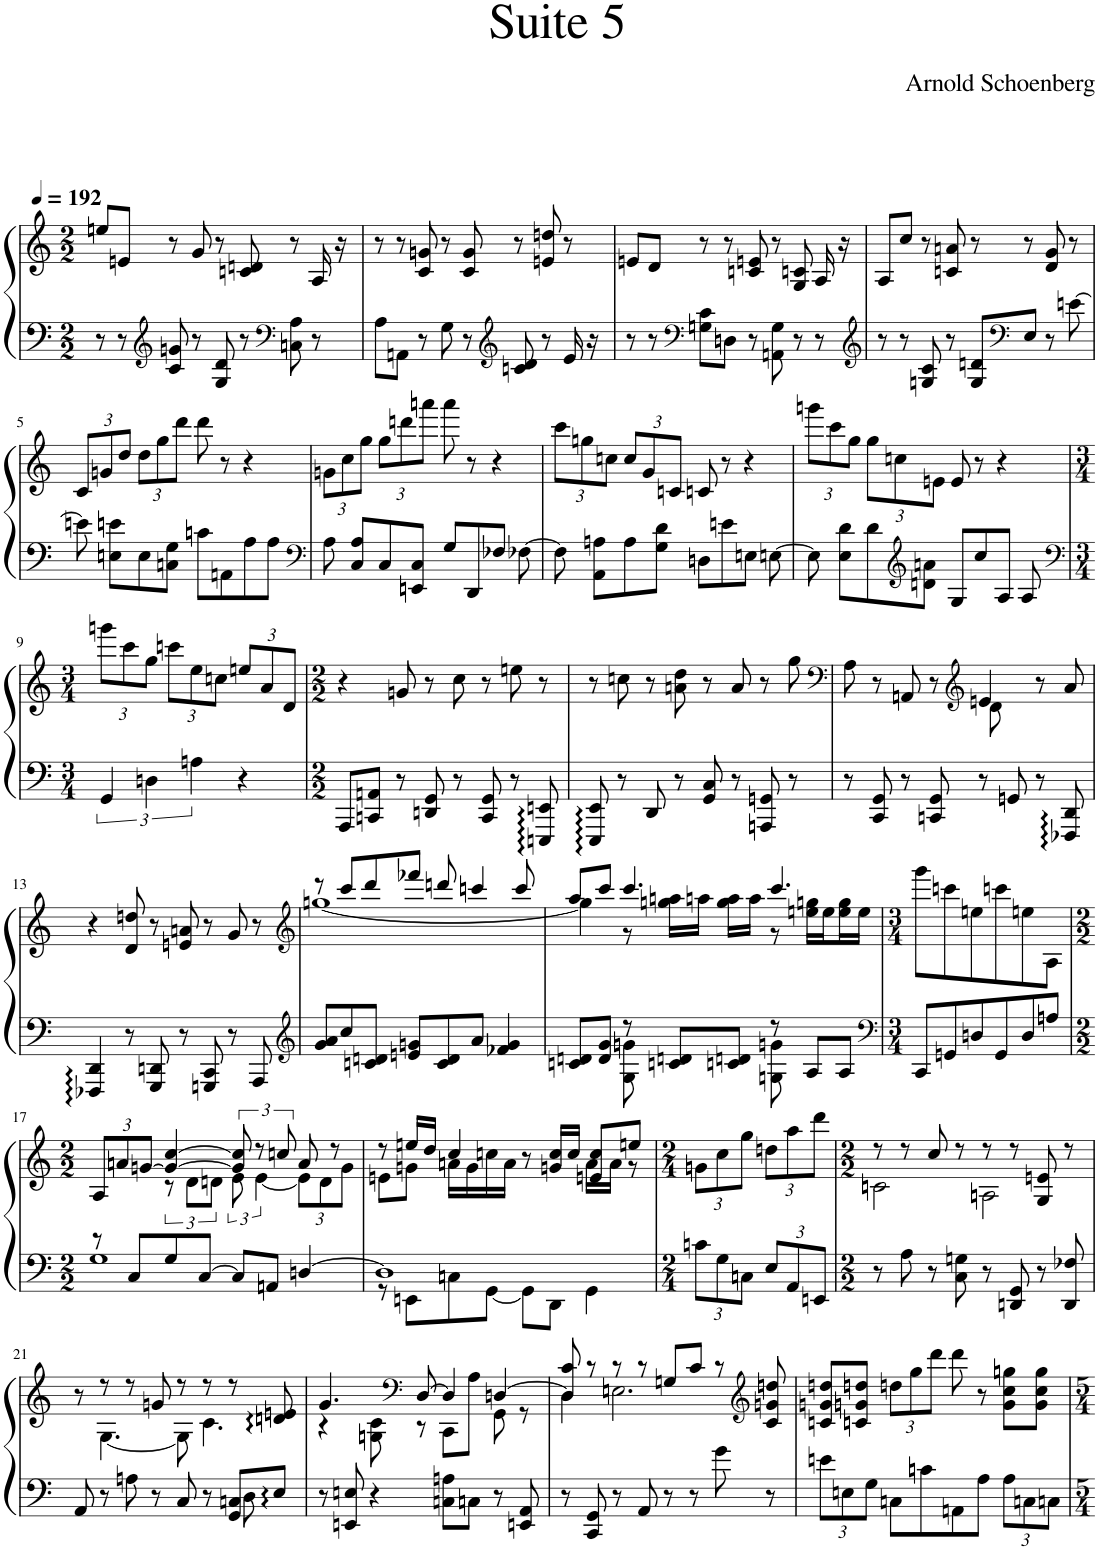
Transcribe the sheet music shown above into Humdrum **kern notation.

**kern	**kern
*part1	*part1
*staff2	*staff1
*I"Piano	*
*I'Pno.	*
*clefF4	*clefG2
*k[]	*k[]
*M2/2	*M2/2
*MM192	*MM192
=1	=1
8r	8een/L
8r	8en/J
*clefG2	*
8c/ 8gn/	8r
8r	8g/
8G/ 8d/	8r
8r	8cn/ 8dn/
*clefF4	*
8Cn\ 8A\	8r
8r	16A/
.	16r
=2	=2
8A\L	8r
8AAn\J	8r
8r	8c/ 8gn/
8G\	8r
8r	8c/ 8g/
*clefG2	*
8cn/ 8d/	8r
8r	8en/ 8ddn/
16e/	8r
16r	.
=3	=3
8r	8en/L
8r	8d/J
*clefF4	*
8Gn\ 8c\L	8r
8Dn\J	8r
8r	8cn/ 8en/
8AAn\ 8G\	8r
8r	8G/ 8cn/
8r	16A/
.	16r
=4	=4
*clefG2	*
8r	8A/L
8r	8cc/J
8Gn/ 8c/	8r
8r	8cn/ 8an/
8G/ 8dn/L	8r
*clefF4	*
8E/J	8r
8r	8d/ 8g/
[8en\	8r
!!LO:LB:g=z
=5	=5
*	*Xbrackettup
8en\]	12c/L
.	12gn/
8En\ 8en\L	.
.	12dd/J
8E\	12dd\L
.	12gg\
8Cn\ 8G\J	.
.	12ddd\J
8cn\L	8ddd\
8AAn\	8r
8A\	4r
8A\J	.
=6	=6
*clefF4	*
8A\	12gn\L
.	12cc\
8C/ 8A/L	.
.	12gg\J
8C/	12gg\L
.	12dddn\
8EEn/ 8C/J	.
.	12aaan\J
8G/L	8aaa\
8DD/	8r
8F-X/J	4r
[8F-X\	.
=7	=7
8F-\]	12ccc\L
.	12ggn\
8AA\ 8An\L	.
.	12ccn\J
8A\	12cc/L
.	12g/
8G\ 8d\J	.
.	12cn/J
8Dn\L	8cn/
8en\	8r
8En\J	4r
[8En\	.
=8	=8
8E\]	12gggn\L
.	12ccc\
8E\ 8d\L	.
.	12gg\J
8d\	12gg\L
.	12ccn\
*clefG2	*
8dn\ 8an\J	.
.	12en\J
8G/L	8e/
8cc/	8r
8A/J	4r
8A/	.
!!LO:LB:g=z
=9	=9
*clefF4	*
*M3/4	*M3/4
6GG/	12gggn\L
.	12ccc\
6Dn\	12gg\J
.	12cccn\L
6An\	12ee\
.	12ccn\J
4r	12een/L
.	12a/
.	12d/J
=10	=10
*M2/2	*M2/2
8AAA/L	4r
8CCn/ 8AAn/J	.
8r	8gn/
8DDn/ 8GG/	8r
8r	8cc\
8CC/ 8GG/	8r
8r	8een\
8EEEn/ 8EEn/	8r
=11	=11
8EEE/ 8EE/	8r
8r	8ccn\
8DD/	8r
8r	8an\ 8dd\
8GG/ 8C/	8r
8r	8a/
8AAAn/ 8GGn/	8r
8r	8gg\
=12	=12
*	*clefF4
*	*^
8r	8A\	2ryy
8CC/ 8GG/	8r	.
8r	8AAn/	.
8CCn/ 8GG/	8r	.
*	*clefG2	*
8r	4en/	8d\
8GGn/	.	4.ryy
8r	8r	.
8FFF-X/ 8DD/	8a/	.
*	*v	*v
!!LO:LB:g=z
=13	=13
4FFF-X/ 4DD/	4r
8r	8d/ 8ddn/
8GGG/ 8DDn/	8r
8r	8en/ 8an/
8GGGn/ 8CC/	8r
8r	8g/
8AAA/	8r
=14	=14
*clefG2	*clefG2
*	*^
8g/ 8a/L	8r	[1ggn
8cc/	8ccc/L	.
8cn/ 8dn/J	8ddd/	.
8en/ 8gn/L	8fff-X/J	.
8c/ 8d/	8dddn/	.
8a/J	4cccn/	.
4f-X/ 4g/	.	.
.	8ccc/	.
=15	=15	=15
*^	*	*
8cn/ 8dn/L	4ryy	8aa/L	4gg\]
8d/ 8g/J	.	8ccc/J	.
8r	8G\ 8gn\	4.ccc/	8r
8cn/ 8dn/L	4ryy	.	16ggn\ 16aan\LL
.	.	.	16aan\JJ
8cn/ 8dn/J	.	.	16gg\ 16aa\LL
.	.	.	16aa\JJ
8r	8Gn\ 8gn\	4.ccc/	8r
8A/L	4ryy	.	16een\ 16ggn\LL
.	.	.	16ee\J
8A/J	.	.	16ee\ 16gg\L
.	.	.	16ee\JJ
*v	*v	*	*
*	*v	*v
=16	=16
*clefF4	*
*M3/4	*M3/4
8CC/L	8ggg\L
8GGn/	8cccn\
8Dn/	8een\
8GG/	8cccn\
8D/	8een\
8An/J	8A\J
!!LO:LB:g=z
=17	=17
*M2/2	*M2/2
*^	*^
8r	1G	12A/L	4ryy
.	.	12an/	.
8C/L	.	.	.
.	.	[12gn/J	.
*	*	*	*brackettup
8G/	.	4g/_ [4cc/	12r
.	.	.	12d\L
[8C/J	.	.	.
.	.	.	12dn\J
8C/L]	.	12g/] 12cc/]	12e\
.	.	12r	[4e\
8AAn/J	.	.	.
.	.	12ccn/	.
[4Dn/	.	8a/	.
.	.	.	12d\
.	.	8r	.
.	.	.	12g\J
=18	=18	=18	=18
1D]	8r	8r	8en\L
.	8EEn\L	16een/LL	8gn\J
.	.	16dd/JJ	.
.	8Cn\	4cc/	16an\LL
.	.	.	16g\
.	[8GG\J	.	16ccn\
.	.	.	16a\JJ
.	8GG\L]	8r	4ryy
.	8DD\J	16gn/ 16cc/LL	.
.	.	16cc/JJ	.
.	4GG\	8en/ 8cc/L	16a\LL
.	.	.	16a\JJ
.	.	8een/J	8r
*v	*v	*	*
*	*v	*v
=19	=19
*M2/4	*M2/4
*Xbrackettup	*Xbrackettup
12cn\L	12gn\L
12G\	12cc\
12Cn\J	12gg\J
12E/L	12ddn\L
12AA/	12aa\
12EEn/J	12ddd\J
=20	=20
*M2/2	*M2/2
*	*^
8r	8r	2cn\
8A\	8r	.
8r	8cc/	.
8C\ 8Gn\	8r	.
8r	8r	2An\
8DDn/ 8GG/	8r	.
8r	8G/ 8en/	.
8DD/ 8F-X/	8r	.
!!LO:LB:g=z	!!
=21	=21	=21
*^	*	*
8AA/	2.ryy	8r	8ryy
8r	.	8r	[4.G\
8An\	.	8r	.
8r	.	8gn/	.
8C/	.	8r	8G\]
8r	.	8r	4.c\
8GG/ 8Cn/L	8D\	8r	.
8E:/J	8ryy	8dn/ 8en/	.
*v	*v	*	*
=22	=22	=22
8r	4.g/	4r
8EEn/ 8En/	.	.
4r	.	8Gn\ 8c\
*	*clefF4	*
.	[8D/	8r
8Cn\ 8An\L	4D/]	8CC\L
8Cn\J	.	8A\J
8r	[4Dn/	8GG\
8EEn/ 8AA/	.	8r
=23	=23	=23
8r	8D/ 8c/	4D\]
8CC/ 8GG/	8r	.
8r	8r	2.En\
8AA/	8r	.
8r	8Gn/L	.
8r	8c/J	.
8g\	8r	.
*	*clefG2	*
8r	8c/ 8gn/ 8ddn/	.
*	*v	*v
=24	=24
12en\L	8cn/ 8gn/ 8ddn/L
12En\	.
.	8cn/ 8gn/ 8ddn/J
12G\J	.
8Cn\L	12ddn\L
.	12gg\
8cn\	.
.	12ddd\J
8AAn\	8ddd\
8A\J	8r
12A\L	8g\ 8cc\ 8ggn\L
12Cn\	.
.	8g\ 8cc\ 8gg\J
12Cn\J	.
=	=
*-	*-
